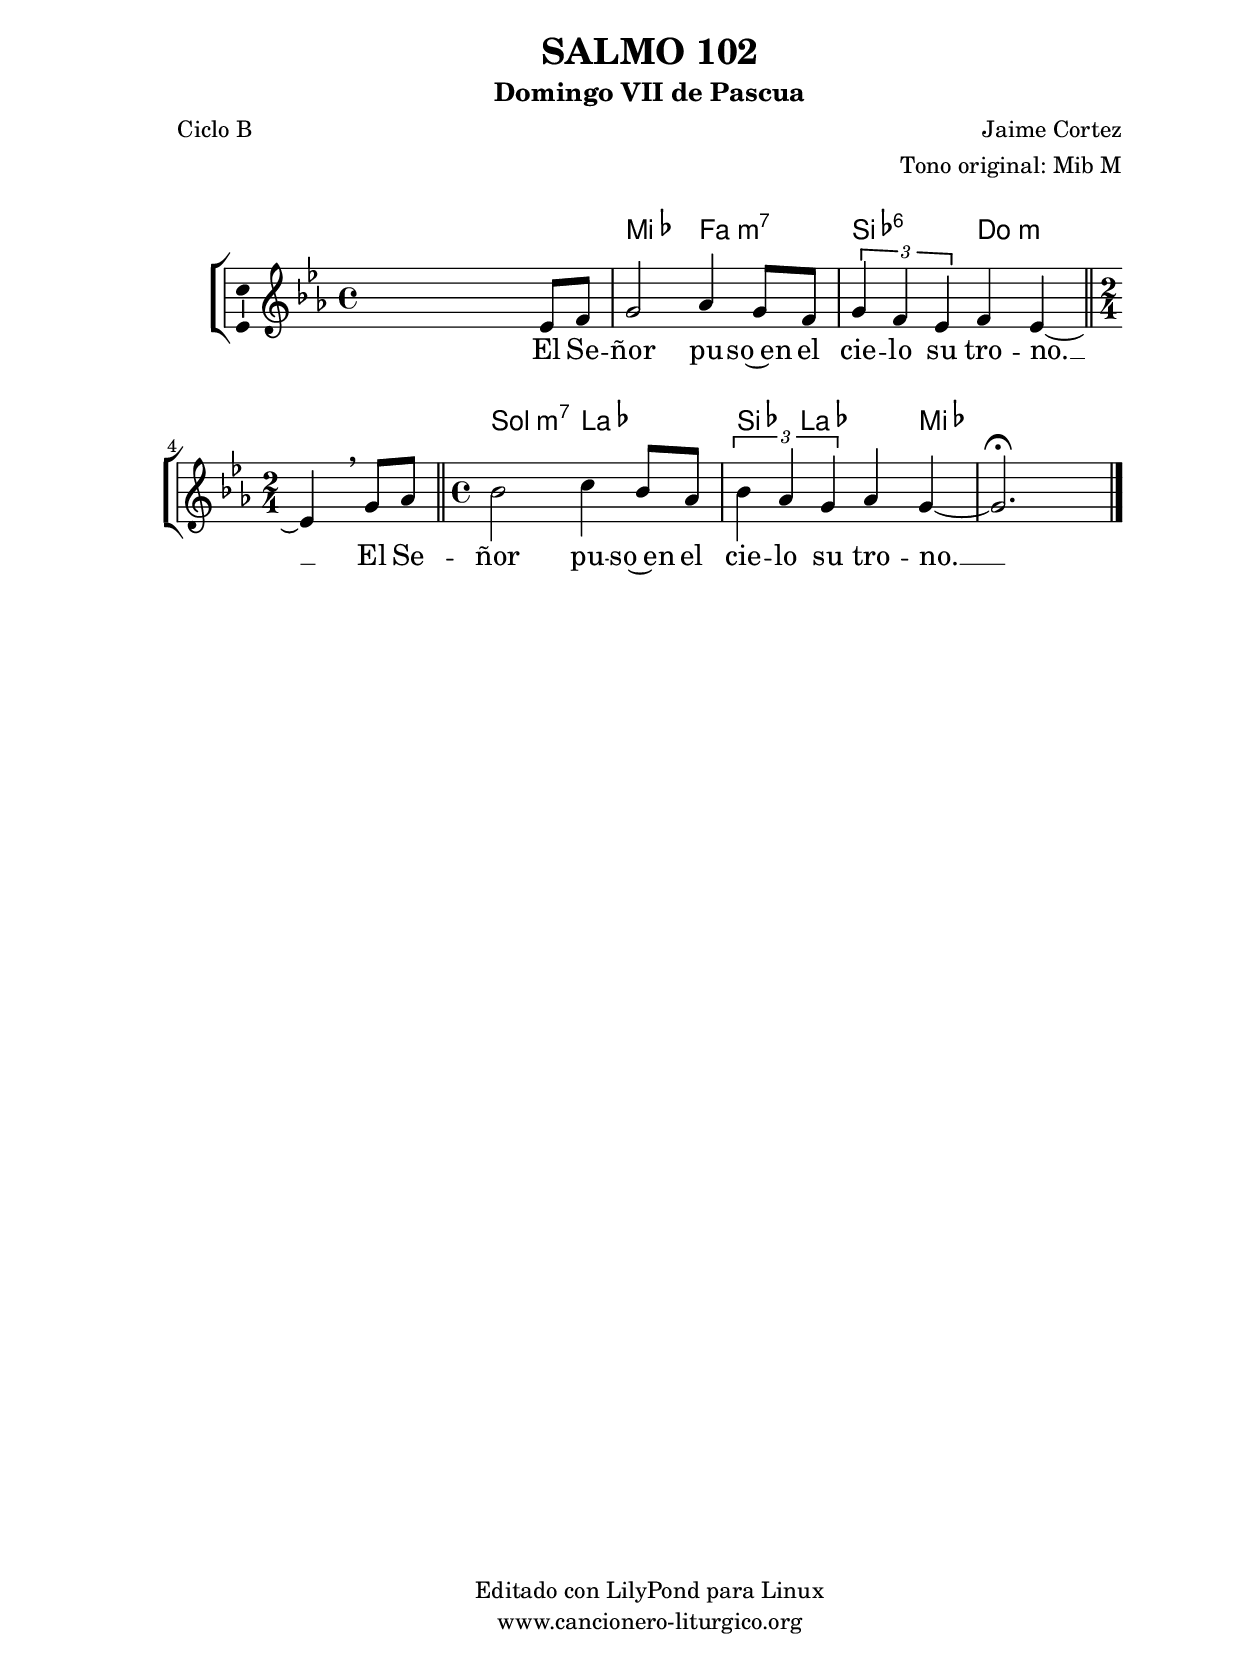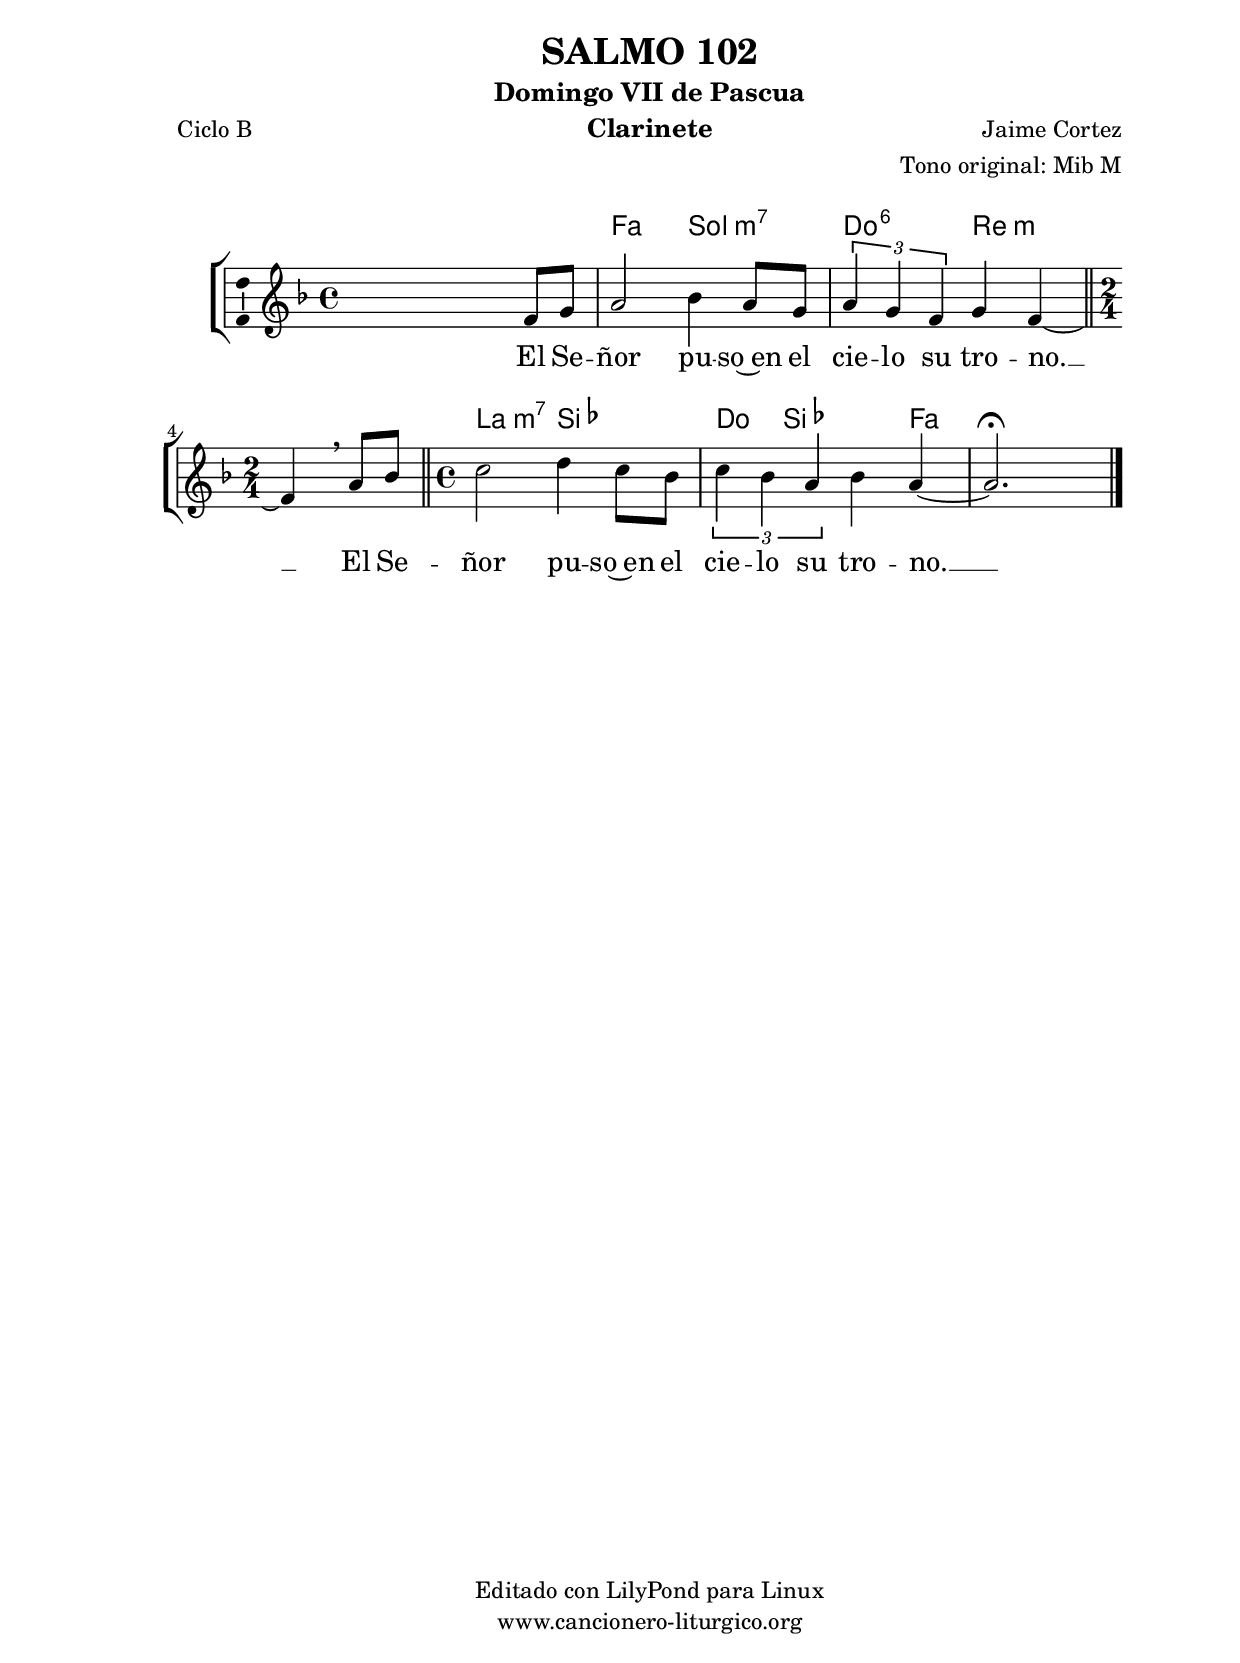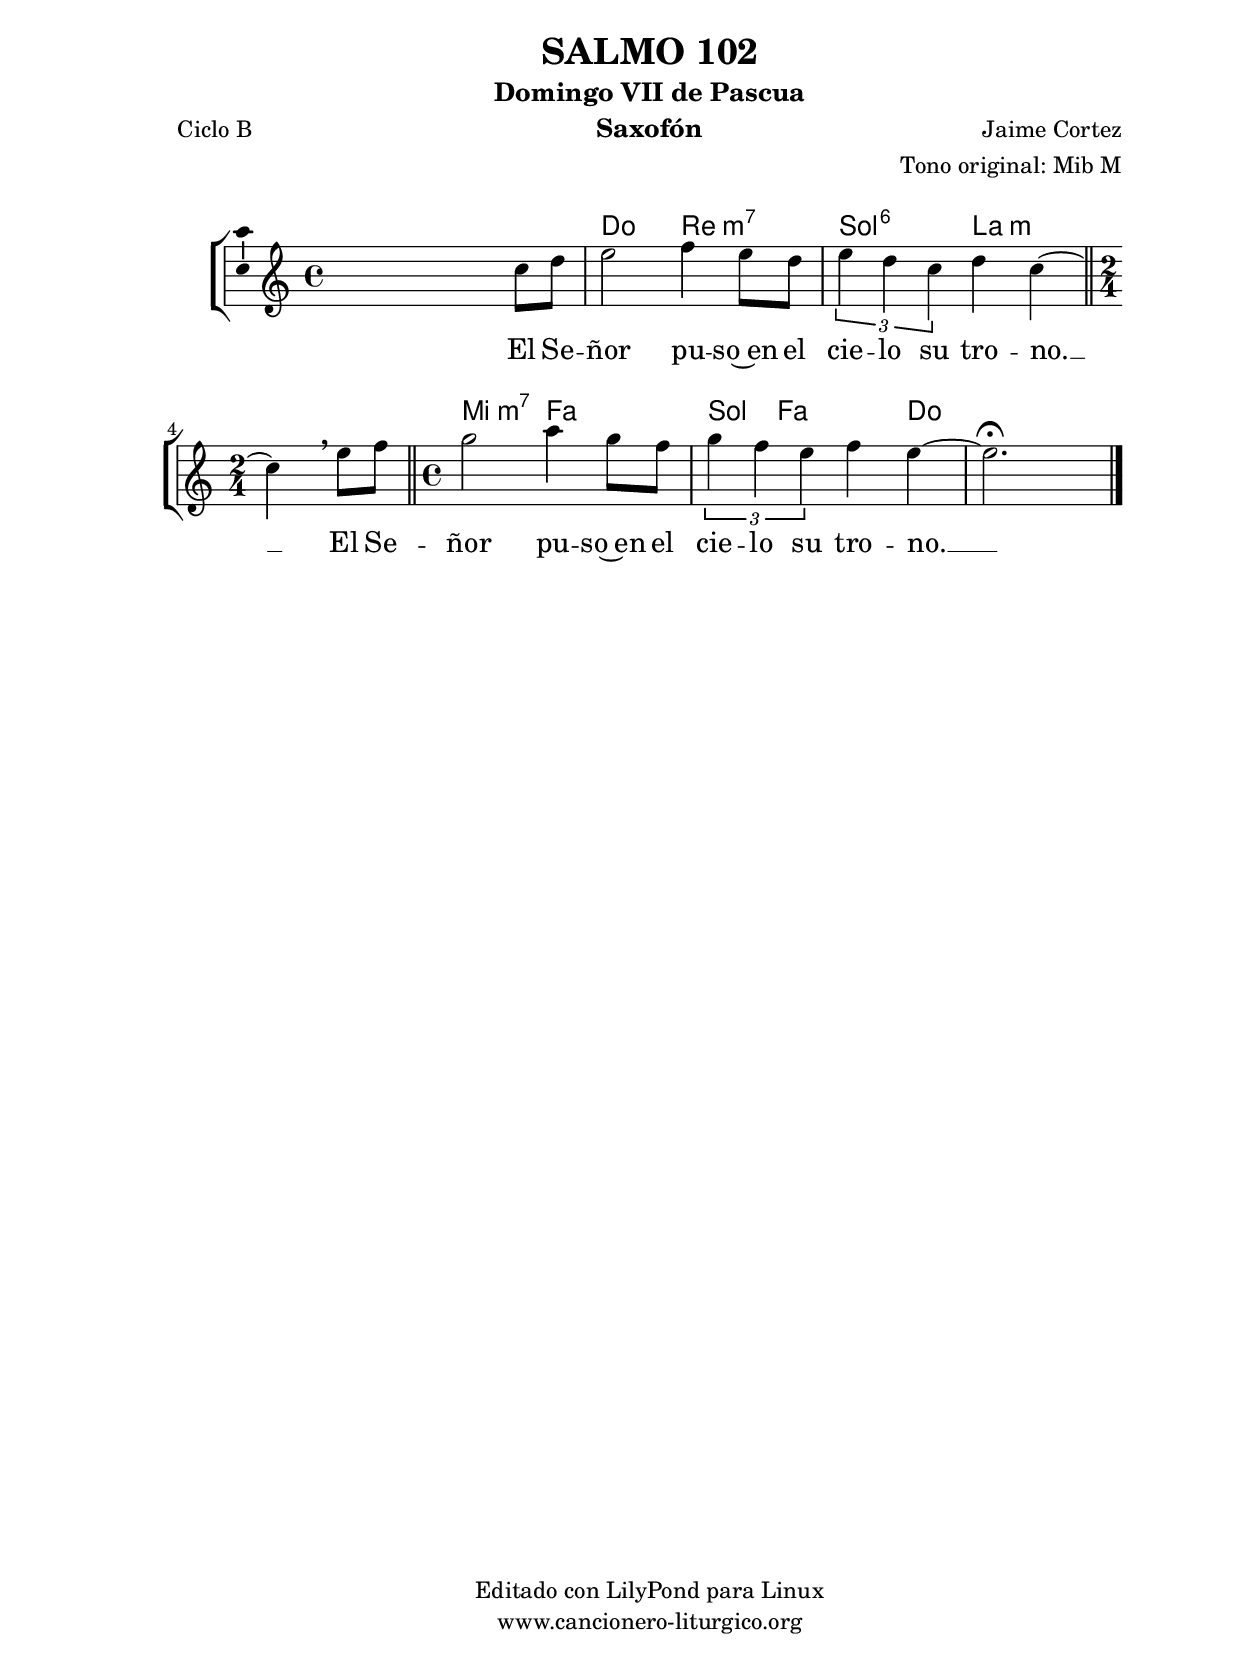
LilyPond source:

%
%para convertir .midi en .wav:
%timidity filename.midi -Ow -o finename.wav
%
%
%Para convertir de .wav a .mp3:
%lame -h -m j filename.wav
%
%
%para escuchar el midi:
%timidity nombrefichero.midi
%


%versión de lilypond para la que se ha escrito esta partitura:
\version "2.16.0"

	%Tamaño papel
	#(set-default-paper-size "a4")
	%Tamaño partitura
	#(set-global-staff-size 20)
	%No responde al pulsar sobre una nota
	#(ly:set-option 'point-and-click #f)

%parámetros del encabezamiento:
\header {
	title = "SALMO 102"
	subtitle = "Domingo VII de Pascua"
	composer = "Jaime Cortez"
	poet = "Ciclo B"
	meter = ""
	arranger = "Tono original: Mib M"
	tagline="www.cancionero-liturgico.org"
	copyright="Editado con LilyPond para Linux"
	tiempo = "Pascua"
	usos = "Salmo"
	letra = "El Señor puso en el cielo su trono."
	}

%parámetros asociados al papel:
\paper  {
	oddHeaderMarkup = \markup {\fill-line { \on-the-fly #not-first-page \fromproperty #'header:title \on-the-fly #not-first-page \fromproperty #'header:composer }}
	evenHeaderMarkup = \markup {\fill-line { \fromproperty #'header:composer \fromproperty #'header:title }}
	#(set-paper-size "a4")
	print-page-number = ##f
	first-page-number = 1
	print-first-page-number = ##f
%	head-separation = 3.0 \cm
	top-margin = 2.0 \cm
	bottom-margin = 0.5\cm
%%%	bottom-margin = -1.0\cm
	left-margin = 3.0 \cm
	line-width = 16.0 \cm 
	indent = 8\mm
	interscoreline = 2.\mm
	between-system-space = 15\mm
%	para que las partituras no llenen la hoja:
	ragged-bottom = ##t
%	idem para la última hoja:
	ragged-last-bottom = ##f
%	para que las partituras llenen el ancho del papel:
	ragged-last = ##f
	after-title-space = 2.5 \cm
%page-count=1
%system-count=8

	%Flexible Vertical Spacing
%	markup-markup-spacing =
%	#'((basic-distance . 15) (minimum-distance . 15) (padding . 3))
	markup-system-spacing =
	#'((basic-distance . 15) (minimum-distance . 15) (padding . 3))
	system-system-spacing =
	#'((basic-distance . 15) (minimum-distance . 15) (padding . 3))
	score-system-spacing =
	#'((basic-distance . 15) (minimum-distance . 15) (padding . 5))
%	top-system-spacing = % header
%	#'((basic-distance . 8) (minimum-distance . 0) (padding . 3))
%	top-markup-spacing =
%	#'((basic-distance . 20) (minimum-distance . 20) (padding . 3))
	last-bottom-spacing = % footer
	#'((basic-distance . 5) (minimum-distance . 5) (padding . 3))
%	score-markup-spacing =
%	#'((basic-distance . 16) (minimum-distance . 13) (padding . 3))

	}


%parámetros que afectan a toda la partitura:
global =  {
	%clave de sol (G):
	\clef G
	%armadura:
%	\transpose e f
	\key ees \major
	\tempo 4=84
	\set Score.tempoHideNote = ##t
	}


acordes = {
	\italianChords
	\chordmode {
%	\transpose e f
{

s1
ees2 f:m7 bes:6 c:m s g:m7 aes bes4 aes2 ees4 s1

	}
	}
}

melodia = 
%	\transpose e f
{
	\relative c'{

\time4/4
s2 s4 ees8 f
g2 aes4 g8 f
\times 2/3 {g4 f ees} f4 ees~
\bar "||"
\time2/4
ees4 \breathe g8 aes
\bar "||"
\time4/4
bes2 c4 bes8 aes
\times 2/3 {bes4 aes g} aes4 g~
g2. \fermata s4

	\bar "|."
	}
	}


texto = \lyricmode {
El Se -- ñor pu -- so~en el cie -- lo su tro -- no. __
El Se -- ñor pu -- so~en el cie -- lo su tro -- no. __
	}


acordesStaff = \context ChordNames = acordesStaff <<
	\set chordChanges = ##t
	\acordes
	>>


vozStaff = \context Voice = vozStaff
\with {\consists "Ambitus_engraver"}
<<
%	\set Staff.instrumentName = ""
%	\set Staff.shortInstrumentName = ""
%	\set Staff.midiInstrument = #"clarinet"
%	\set Staff.midiInstrument = #"cello"
%	\set Staff.midiInstrument = #"flute"
	\set Staff.midiInstrument = #"electric guitar (jazz)"
%	\set Staff.midiInstrument = #"english horn"
%	\set Staff.midiInstrument = #"violin"
%	\set Staff.midiInstrument = #"glockenspiel"
	\set Staff.midiMinimumVolume = #0.7
	\set Staff.midiMaximumVolume = #0.9
	\global
	\melodia
	>>


textoStaff = \context Lyrics = textoStaff <<
	\lyricsto vozStaff \texto
	>>

\book {
	\score {
		\context ChoirStaff {
			\override StaffGroup.SystemStartBracket #'collapse-height = #1
			\override Score.SystemStartBar #'collapse-height = #1
			<<
			\acordesStaff
			\vozStaff
			\textoStaff
			>>
			}
		\layout {
	    		\context {
				\Lyrics
				\override LyricText #'font-size = #2
				}
	   		 \context {
				\Score
				%fontSize = #3
				\override StaffSymbol #'staff-space = #(magstep +3)
				%\override Beam #'thickness = #0.55
				%\override SpacingSpanner #'spacing-increment = #1.0
				%\override Slur #'height-limit = #1.5
				}
			}
		}
	\score {
		\unfoldRepeats
		\context ChoirStaff {
			<<
			\acordesStaff
			\vozStaff
			>>
			}
		\midi {
	  		\context {
	  			\Score
				tempoWholesPerMinute = #(ly:make-moment 70 4)
				}
			}
		}
	}

%Partitura para clarinete
#(define output-suffix "C")
\book {
	\header{
		instrument = "Clarinete"
		}
	\score {
		\context ChoirStaff {
			\override StaffGroup.SystemStartBracket #'collapse-height = #1
			\override Score.SystemStartBar #'collapse-height = #1
\transpose c d
			<<
			\acordesStaff
			\vozStaff
			\textoStaff
			>>
			}
		\layout {
	    		\context {
				\Lyrics
				\override LyricText #'font-size = #2
				}
	   		 \context {
				\Score
				%fontSize = #3
				\override StaffSymbol #'staff-space = #(magstep +3)
				%\override Beam #'thickness = #0.55
				%\override SpacingSpanner #'spacing-increment = #1.0
				%\override Slur #'height-limit = #1.5
				}
			}
		}
	}

%Partitura para saxofón
#(define output-suffix "S")
\book {
	\header{
		instrument = "Saxofón"
		}
	\score {
		\context ChoirStaff {
			\override StaffGroup.SystemStartBracket #'collapse-height = #1
			\override Score.SystemStartBar #'collapse-height = #1
\transpose c a
			<<
			\acordesStaff
			\vozStaff
			\textoStaff
			>>
			}
		\layout {
	    		\context {
				\Lyrics
				\override LyricText #'font-size = #2
				}
	   		 \context {
				\Score
				%fontSize = #3
				\override StaffSymbol #'staff-space = #(magstep +3)
				%\override Beam #'thickness = #0.55
				%\override SpacingSpanner #'spacing-increment = #1.0
				%\override Slur #'height-limit = #1.5
				}
			}
		}
	}

